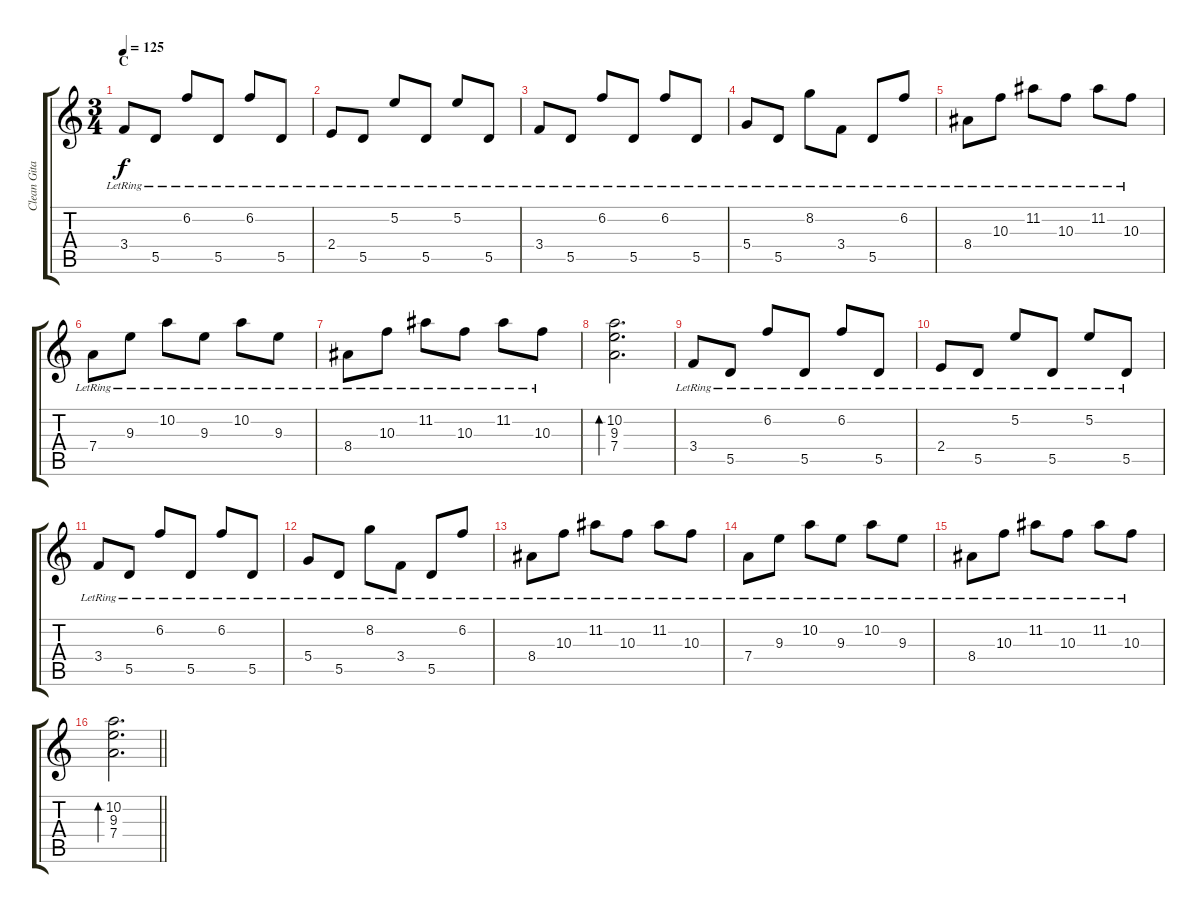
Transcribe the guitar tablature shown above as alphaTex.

\track ("Clean Gitarre" "Clean Gita") {instrument acousticguitarsteel}
\staff {score tabs}
\tuning (E4 B3 G3 D3 A2 E2) {hide}
\ts (3 4)
\section ("" "C")
\tempo 125
\clef g2
\ks c
3.4{lr}.8{dy f} 5.5{lr}.8 6.2{lr}.8 5.5{lr}.8 6.2{lr}.8 5.5{lr}.8 |
2.4{lr}.8 5.5{lr}.8 5.2{lr}.8 5.5{lr}.8 5.2{lr}.8 5.5{lr}.8 |
3.4{lr}.8 5.5{lr}.8 6.2{lr}.8 5.5{lr}.8 6.2{lr}.8 5.5{lr}.8 |
5.4{lr}.8 5.5{lr}.8 8.2{lr}.8 3.4{lr}.8 5.5{lr}.8 6.2{lr}.8 |
8.4{lr}.8 10.3{lr}.8 11.2{lr}.8 10.3{lr}.8 11.2{lr}.8 10.3{lr}.8 |
7.4{lr}.8 9.3{lr}.8 10.2{lr}.8 9.3{lr}.8 10.2{lr}.8 9.3{lr}.8 |
8.4{lr}.8 10.3{lr}.8 11.2{lr}.8 10.3{lr}.8 11.2{lr}.8 10.3{lr}.8 |
(10.2 9.3 7.4).2{d bd 480} |
3.4{lr}.8 5.5{lr}.8 6.2{lr}.8 5.5{lr}.8 6.2{lr}.8 5.5{lr}.8 |
2.4{lr}.8 5.5{lr}.8 5.2{lr}.8 5.5{lr}.8 5.2{lr}.8 5.5{lr}.8 |
3.4{lr}.8 5.5{lr}.8 6.2{lr}.8 5.5{lr}.8 6.2{lr}.8 5.5{lr}.8 |
5.4{lr}.8 5.5{lr}.8 8.2{lr}.8 3.4{lr}.8 5.5{lr}.8 6.2{lr}.8 |
8.4{lr}.8 10.3{lr}.8 11.2{lr}.8 10.3{lr}.8 11.2{lr}.8 10.3{lr}.8 |
7.4{lr}.8 9.3{lr}.8 10.2{lr}.8 9.3{lr}.8 10.2{lr}.8 9.3{lr}.8 |
8.4{lr}.8 10.3{lr}.8 11.2{lr}.8 10.3{lr}.8 11.2{lr}.8 10.3{lr}.8 |
\barLineRight lightlight
(10.2 9.3 7.4).2{d bd 480}
